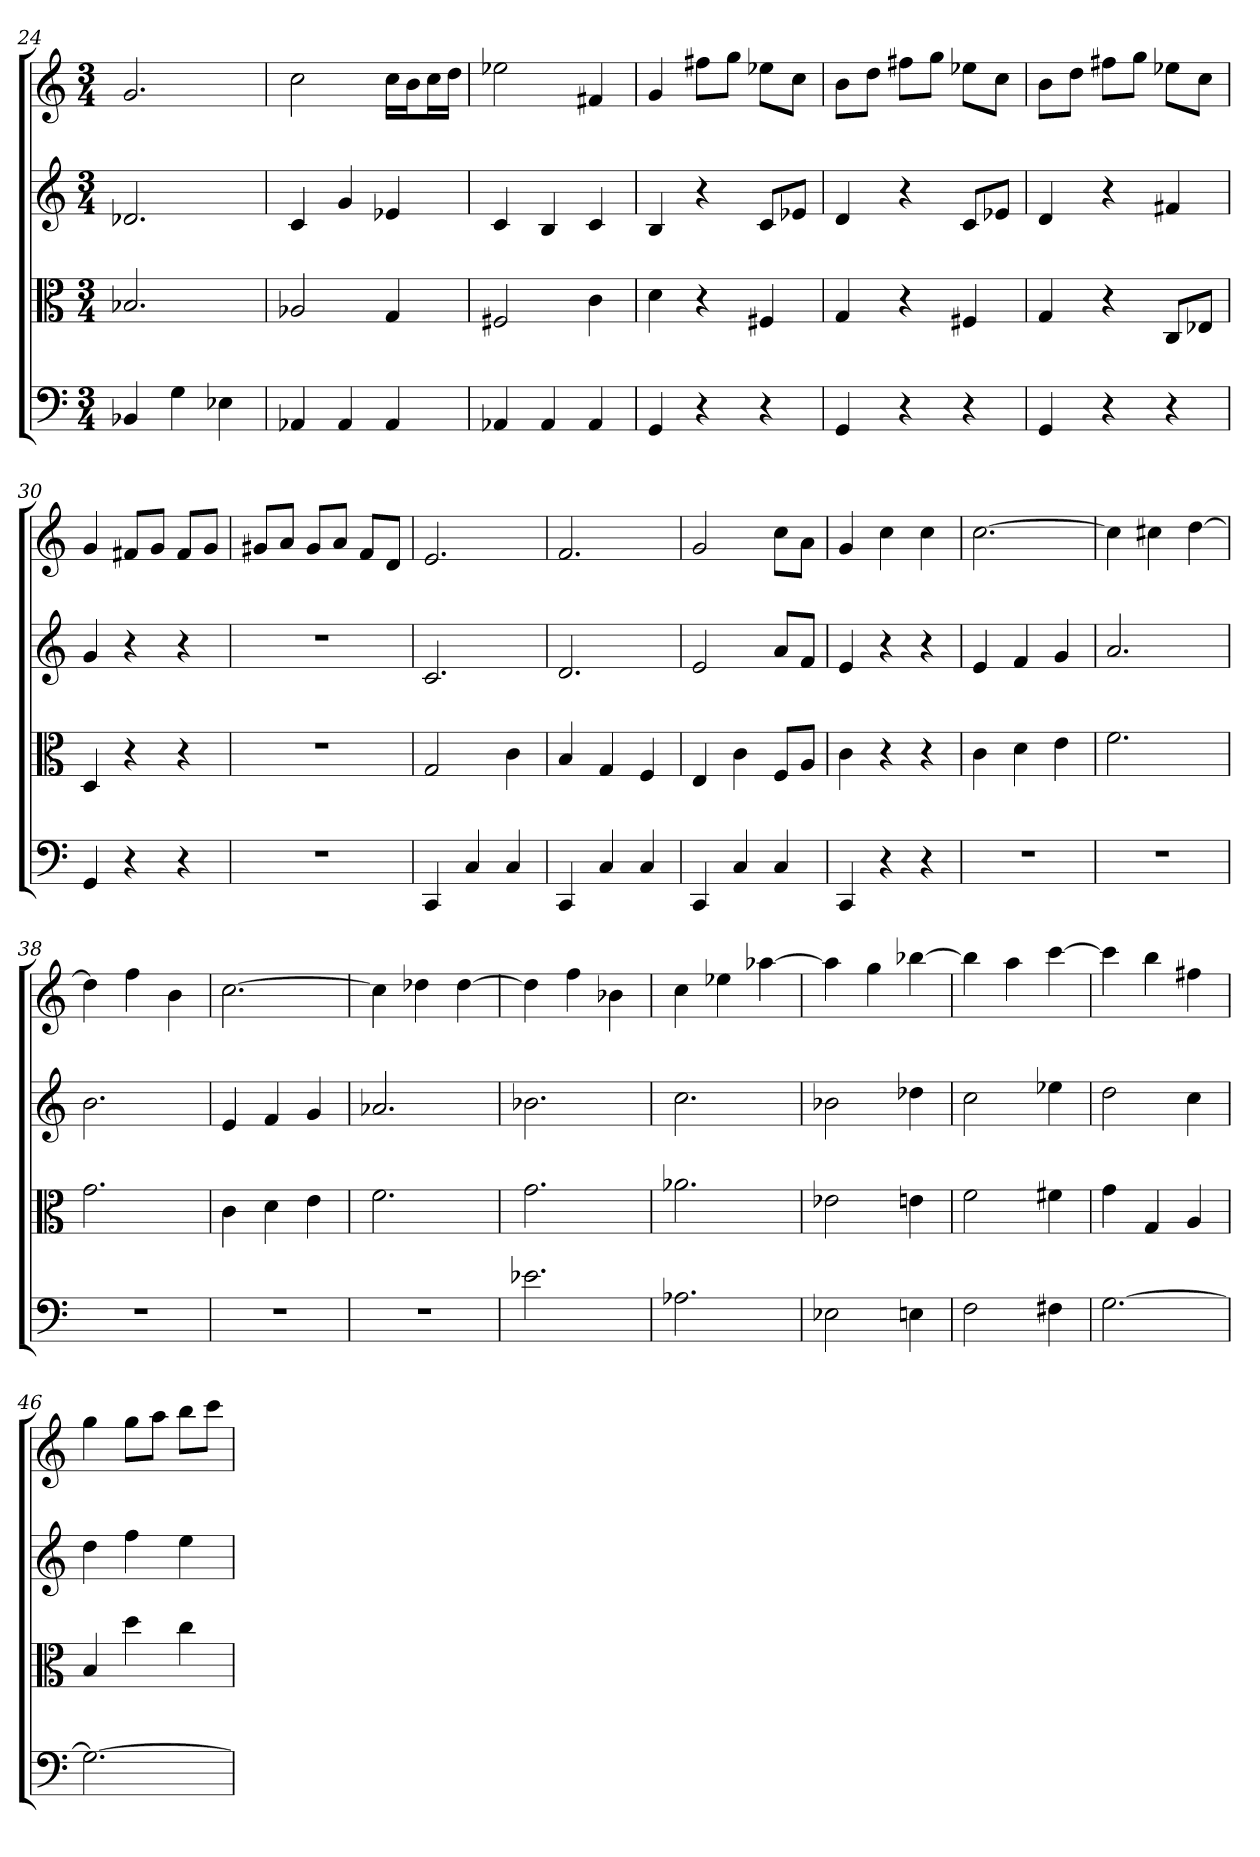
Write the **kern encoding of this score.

**kern	**kern	**kern	**kern
*part4	*part3	*part2	*part1
*staff4	*staff3	*staff2	*staff1
*clefF4	*clefC3	*	*
*k[]	*k[]	*k[]	*k[]
*a:	*a:	*a:	*a:
*M3/4	*M3/4	*M3/4	*M3/4
=24	=24	=24	=24
4BB-X	2.B-X	2.d-X	2.g
4G	.	.	.
4E-X	.	.	.
=25	=25	=25	=25
4AA-X	2A-X	4c	2cc
4AA-	.	4g	.
4AA-	4G	4e-X	16ccLL
.	.	.	16bJ
.	.	.	16ccL
.	.	.	16ddJJ
=26	=26	=26	=26
4AA-X	2F#X	4c	2ee-X
4AA-	.	4B	.
4AA-	4c	4c	4f#X
=27	=27	=27	=27
4GG	4d	4B	4g
4r	4r	4r	8ff#XL
.	.	.	8ggJ
4r	4F#X	8cL	8ee-XL
.	.	8e-XJ	8ccJ
=28	=28	=28	=28
4GG	4G	4d	8bL
.	.	.	8ddJ
4r	4r	4r	8ff#XL
.	.	.	8ggJ
4r	4F#X	8cL	8ee-XL
.	.	8e-XJ	8ccJ
=29	=29	=29	=29
4GG	4G	4d	8bL
.	.	.	8ddJ
4r	4r	4r	8ff#XL
.	.	.	8ggJ
4r	8C/L	4f#X	8ee-XL
.	8E-X/J	.	8ccJ
=30	=30	=30	=30
4GG	4D	4g	4g
4r	4r	4r	8f#XL
.	.	.	8gJ
4r	4r	4r	8f#L
.	.	.	8gJ
=31	=31	=31	=31
2.r	2.r	2.r	8g#XL
.	.	.	8aJ
.	.	.	8g#L
.	.	.	8aJ
.	.	.	8fL
.	.	.	8dJ
=32	=32	=32	=32
4CC	2G	2.c	2.e
4C	.	.	.
4C	4c	.	.
=33	=33	=33	=33
4CC	4B	2.d	2.f
4C	4G	.	.
4C	4F	.	.
=34	=34	=34	=34
4CC	4E	2e	2g
4C	4c	.	.
4C	8F/L	8aL	8ccL
.	8A/J	8fJ	8aJ
=35	=35	=35	=35
4CC	4c	4e	4g
4r	4r	4r	4cc
4r	4r	4r	4cc
=36	=36	=36	=36
2.r	4c	4e	[2.cc
.	4d	4f	.
.	4e	4g	.
=37	=37	=37	=37
2.r	2.f	2.a	4cc]
.	.	.	4cc#X
.	.	.	[4dd
=38	=38	=38	=38
2.r	2.g	2.b	4dd]
.	.	.	4ff
.	.	.	4b
=39	=39	=39	=39
2.r	4c	4e	[2.cc
.	4d	4f	.
.	4e	4g	.
=40	=40	=40	=40
2.r	2.f	2.a-X	4cc]
.	.	.	4dd-X
.	.	.	[4dd-
=41	=41	=41	=41
2.e-X	2.g	2.b-X	4dd-]
.	.	.	4ff
.	.	.	4b-X
=42	=42	=42	=42
2.A-X	2.a-X	2.cc	4cc
.	.	.	4ee-X
.	.	.	[4aa-X
=43	=43	=43	=43
2E-X	2e-X	2b-X	4aa-]
.	.	.	4gg
4En	4en	4dd-X	[4bb-X
=44	=44	=44	=44
2F	2f	2cc	4bb-]
.	.	.	4aa
4F#X	4f#X	4ee-X	[4ccc
=45	=45	=45	=45
[2.G	4g	2dd	4ccc]
.	4G	.	4bb
.	4A	4cc	4ff#X
=46	=46	=46	=46
2.G_	4B	4dd	4gg
.	4dd	4ff	8ggL
.	.	.	8aaJ
.	4cc	4ee	8bbL
.	.	.	8cccJ
=	=	=	=
*-	*-	*-	*-
